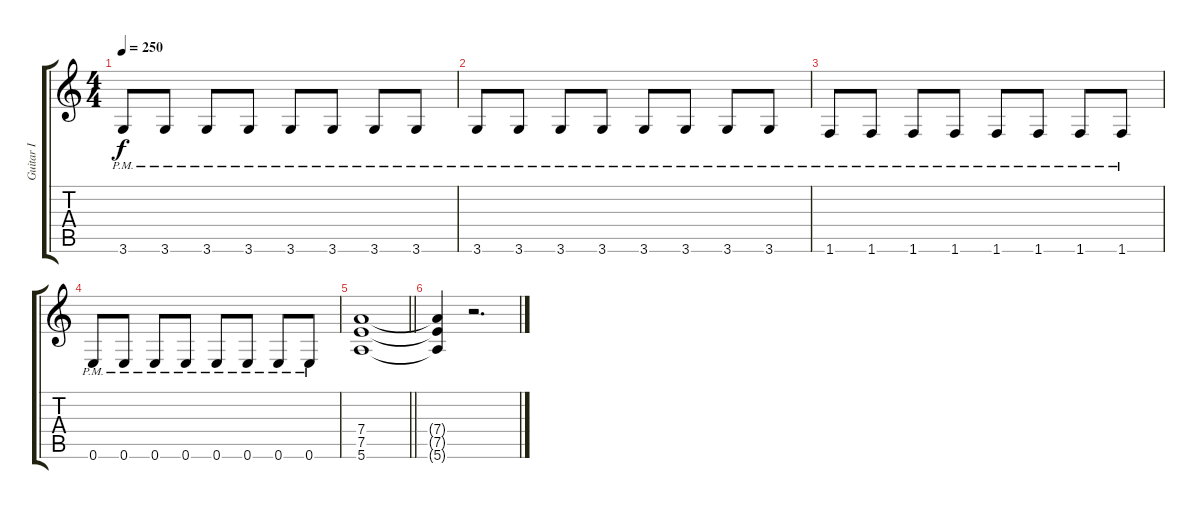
\track ("Guitar I" "Guitar I") {instrument overdrivenguitar}
\staff {score tabs}
\tuning (E4 B3 G3 D3 A2 E2) {hide}
\ts (4 4)
\tempo 250
\clef g2
\ks c
3.6{pm}.8{dy f} 3.6{pm}.8 3.6{pm}.8 3.6{pm}.8 3.6{pm}.8 3.6{pm}.8 3.6{pm}.8 3.6{pm}.8 |
3.6{pm}.8 3.6{pm}.8 3.6{pm}.8 3.6{pm}.8 3.6{pm}.8 3.6{pm}.8 3.6{pm}.8 3.6{pm}.8 |
1.6{pm}.8 1.6{pm}.8 1.6{pm}.8 1.6{pm}.8 1.6{pm}.8 1.6{pm}.8 1.6{pm}.8 1.6{pm}.8 |
0.6{pm}.8 0.6{pm}.8 0.6{pm}.8 0.6{pm}.8 0.6{pm}.8 0.6{pm}.8 0.6{pm}.8 0.6{pm}.8 |
\barLineRight lightlight
(7.4 7.5 5.6).1 |
(7.4{t} 7.5{t} 5.6{t}).4 r.2{d}
